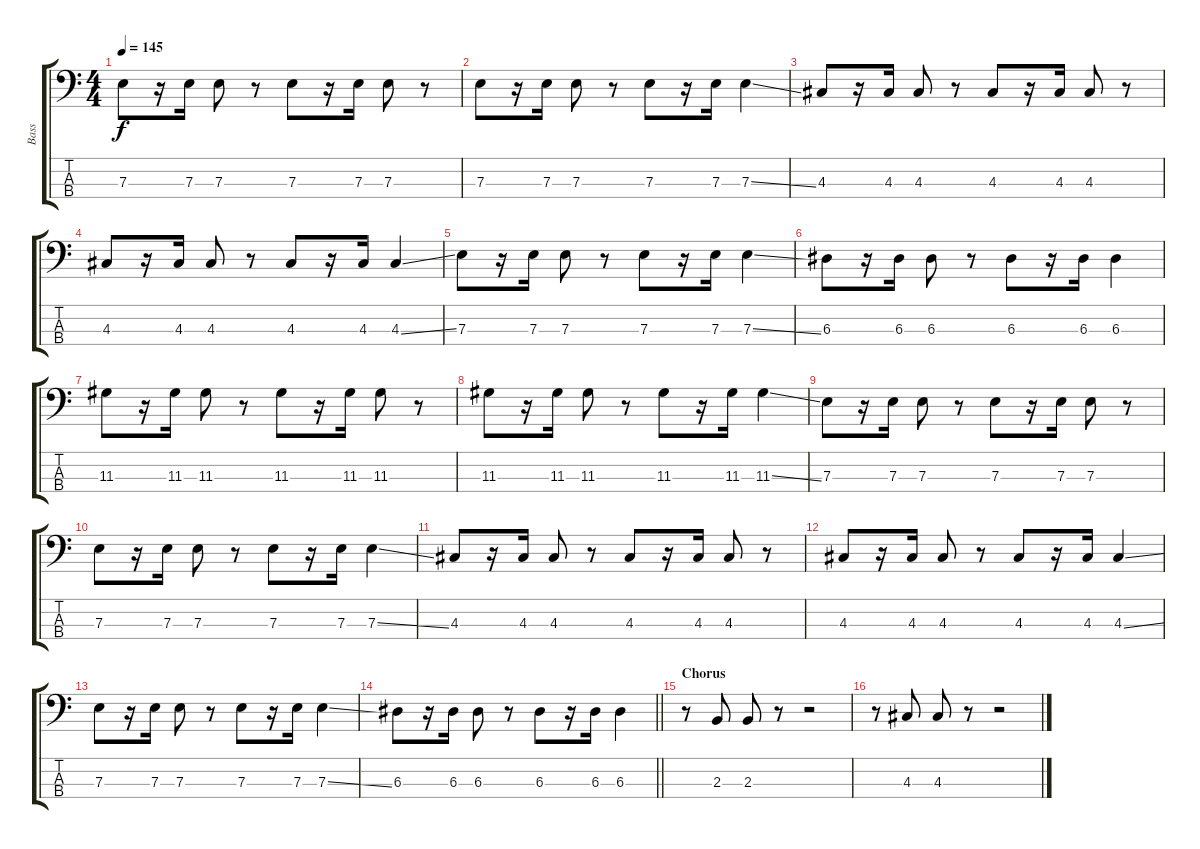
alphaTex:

\track ("Bass" "Bass") {instrument electricbassfinger}
\staff {score tabs}
\tuning (G2 D2 A1 E1) {hide}
\ts (4 4)
\tempo 145
\clef f4
\ks c
7.3.8{dy f} r.16 7.3.16 7.3.8 r.8 7.3.8 r.16 7.3.16 7.3.8 r.8 |
7.3.8 r.16 7.3.16 7.3.8 r.8 7.3.8 r.16 7.3.16 7.3{ss}.4 |
4.3.8 r.16 4.3.16 4.3.8 r.8 4.3.8 r.16 4.3.16 4.3.8 r.8 |
4.3.8 r.16 4.3.16 4.3.8 r.8 4.3.8 r.16 4.3.16 4.3{ss}.4 |
7.3.8 r.16 7.3.16 7.3.8 r.8 7.3.8 r.16 7.3.16 7.3{ss}.4 |
6.3.8 r.16 6.3.16 6.3.8 r.8 6.3.8 r.16 6.3.16 6.3.4 |
11.3.8 r.16 11.3.16 11.3.8 r.8 11.3.8 r.16 11.3.16 11.3.8 r.8 |
11.3.8 r.16 11.3.16 11.3.8 r.8 11.3.8 r.16 11.3.16 11.3{ss}.4 |
7.3.8 r.16 7.3.16 7.3.8 r.8 7.3.8 r.16 7.3.16 7.3.8 r.8 |
7.3.8 r.16 7.3.16 7.3.8 r.8 7.3.8 r.16 7.3.16 7.3{ss}.4 |
4.3.8 r.16 4.3.16 4.3.8 r.8 4.3.8 r.16 4.3.16 4.3.8 r.8 |
4.3.8 r.16 4.3.16 4.3.8 r.8 4.3.8 r.16 4.3.16 4.3{ss}.4 |
7.3.8 r.16 7.3.16 7.3.8 r.8 7.3.8 r.16 7.3.16 7.3{ss}.4 |
\barLineRight lightlight
6.3.8 r.16 6.3.16 6.3.8 r.8 6.3.8 r.16 6.3.16 6.3.4 |
\section ("" "Chorus")
r.8 2.3.8 2.3.8 r.8 r.2 |
r.8 4.3.8 4.3.8 r.8 r.2
